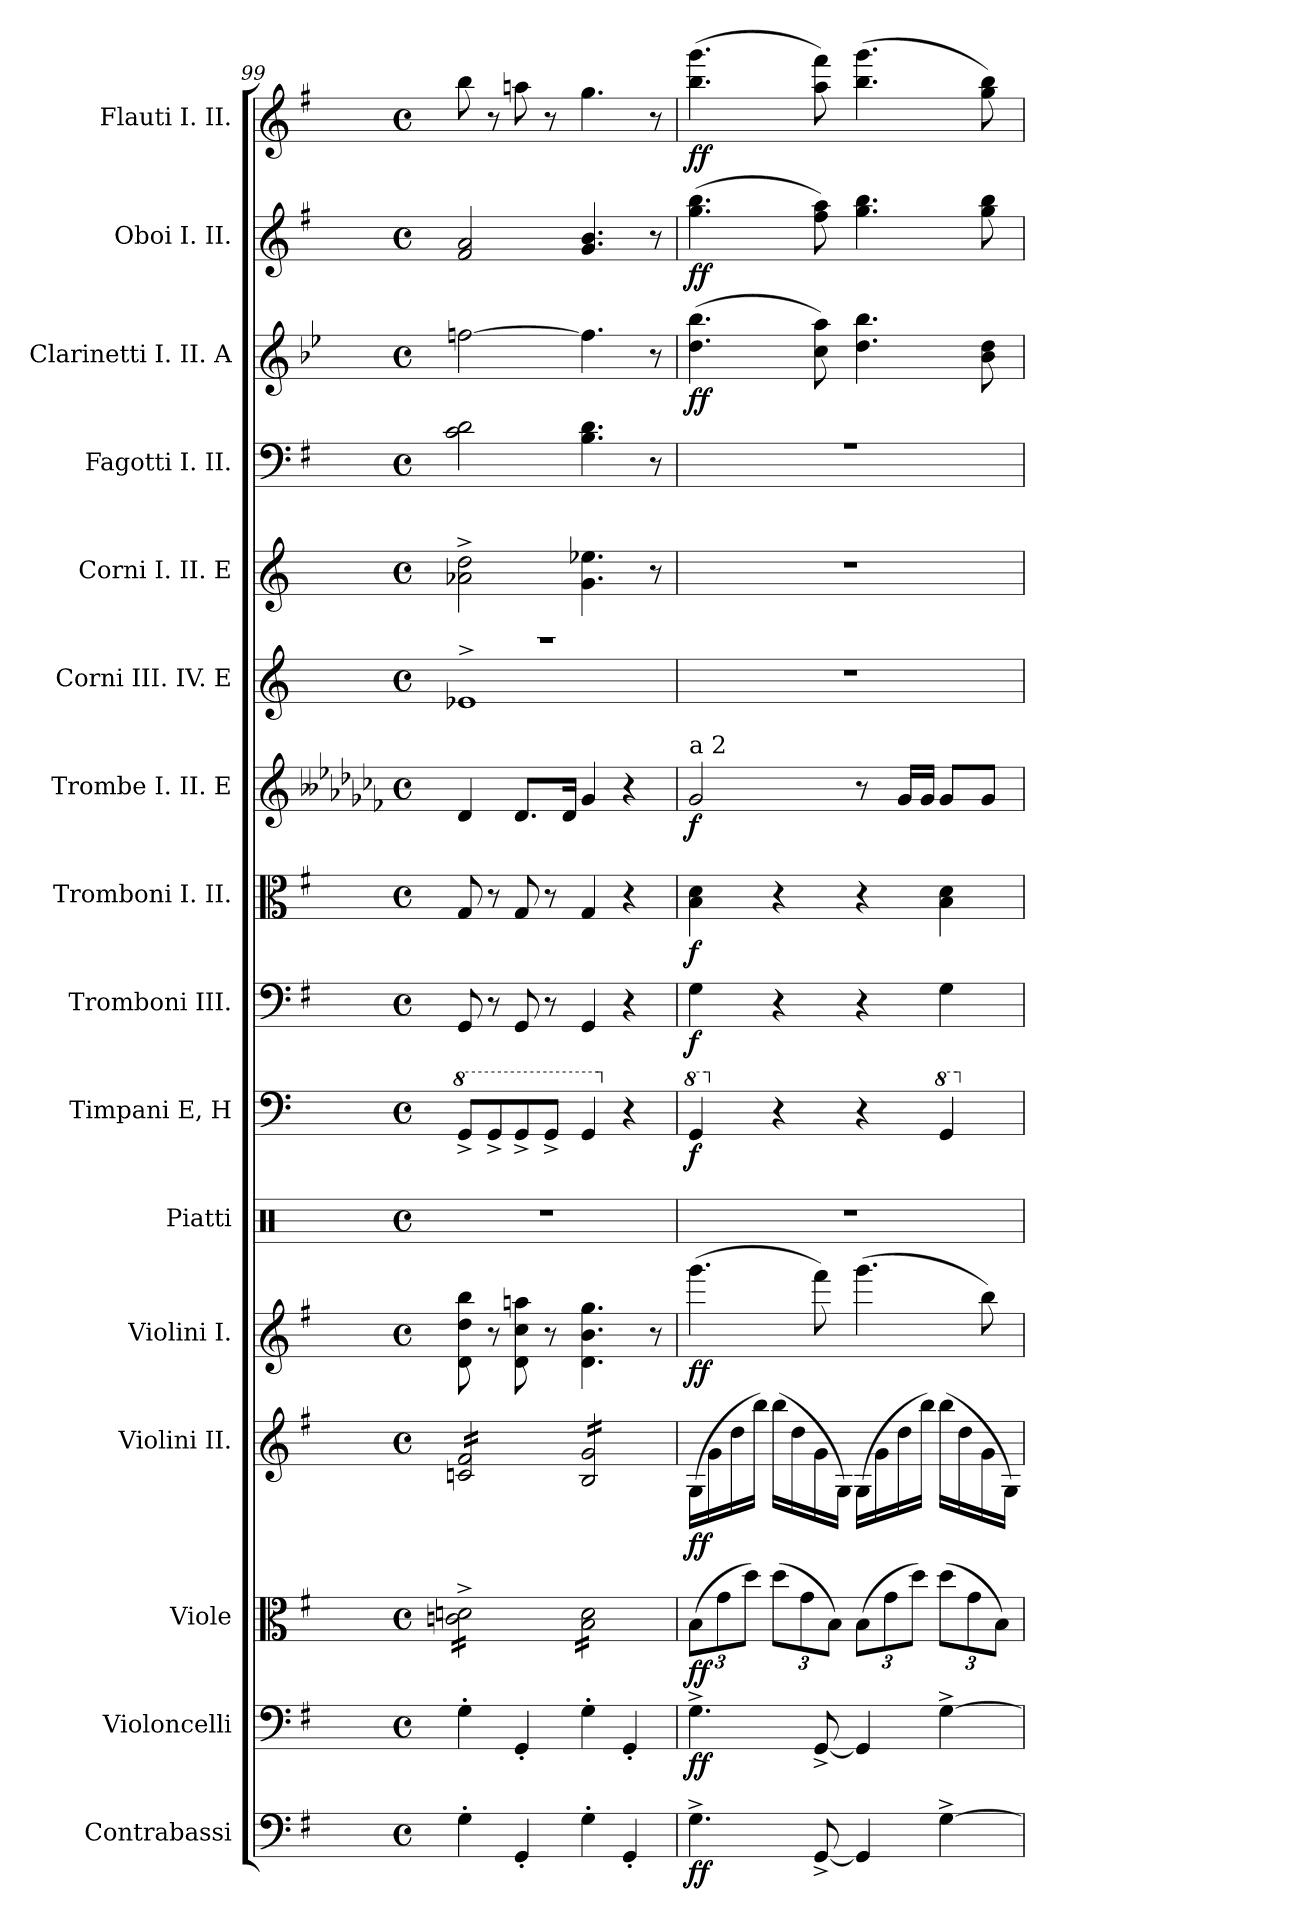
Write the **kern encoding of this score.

**kern	**dynam	**kern	**dynam	**kern	**dynam	**kern	**dynam	**kern	**dynam	**kern	**kern	**dynam	**kern	**dynam	**kern	**dynam	**kern	**dynam	**kern	**kern	**kern	**kern	**dynam	**kern	**dynam	**kern	**dynam
*part16	*part16	*part15	*part15	*part14	*part14	*part13	*part13	*part12	*part12	*part11	*part10	*part10	*part9	*part9	*part8	*part8	*part7	*part7	*part6	*part5	*part4	*part3	*part3	*part2	*part2	*part1	*part1
*staff16	*staff16	*staff15	*staff15	*staff14	*staff14	*staff13	*staff13	*staff12	*staff12	*staff11	*staff10	*staff10	*staff9	*staff9	*staff8	*staff8	*staff7	*staff7	*staff6	*staff5	*staff4	*staff3	*staff3	*staff2	*staff2	*staff1	*staff1
*I"Contrabassi	*	*I"Violoncelli	*	*I"Viole	*	*I"Violini II.	*	*I"Violini I.	*	*I"Piatti	*I"Timpani E, H	*	*I"Tromboni III.	*	*I"Tromboni I. II.	*	*I"Trombe I. II. E	*	*I"Corni III. IV. E	*I"Corni I. II. E	*I"Fagotti I. II.	*I"Clarinetti I. II. A	*	*I"Oboi I. II.	*	*I"Flauti I. II.	*
*I'Cb.	*	*I'Vcl.	*	*I'Vle	*	*I'Viol. II.	*	*I'Viol. I.	*	*I'Piatti	*I'Timp.	*	*I'Trbni. III.	*	*I'Trbni. I. II.	*	*I'Trbe. I. II.	*	*I'Cor. III. IV. E	*I'Cor. I. II. E	*I'Fag. I. II.	*I'Cl. I. II.	*	*I'Ob. I. II.	*	*I'Fl. I. II.	*
*clefF4	*	*clefF4	*	*clefC3	*	*clefG2	*	*clefG2	*	*clefX	*clefF4	*	*clefF4	*	*clefC3	*	*clefG2	*	*clefG2	*clefG2	*clefF4	*clefG2	*	*clefG2	*	*clefG2	*
*ITrd7c12	*	*	*	*	*	*	*	*	*	*	*	*	*	*	*	*	*ITrd-3c-4	*	*ITrd5c8	*ITrd5c8	*	*ITrd2c3	*	*	*	*	*
*k[f#]	*	*k[f#]	*	*k[f#]	*	*k[f#]	*	*k[f#]	*	*k[]	*k[]	*	*k[f#]	*	*k[f#]	*	*k[b--e-a-d-g-c-f-]	*	*k[f#c#g#d#]	*k[f#c#g#d#]	*k[f#]	*k[f#]	*	*k[f#]	*	*k[f#]	*
*M4/4	*	*M4/4	*	*M4/4	*	*M4/4	*	*M4/4	*	*M4/4	*M4/4	*	*M4/4	*	*M4/4	*	*M4/4	*	*M4/4	*M4/4	*M4/4	*M4/4	*	*M4/4	*	*M4/4	*
*met(c)	*	*met(c)	*	*met(c)	*	*met(c)	*	*met(c)	*	*met(c)	*met(c)	*	*met(c)	*	*met(c)	*	*met(c)	*	*met(c)	*met(c)	*met(c)	*met(c)	*	*met(c)	*	*met(c)	*
*	*	*	*	*	*	*	*	*	*	*	*8va	*	*	*	*	*	*	*	*	*	*	*	*	*	*	*	*
=99	=99	=99	=99	=99	=99	=99	=99	=99	=99	=99	=99	=99	=99	=99	=99	=99	=99	=99	=99	=99	=99	=99	=99	=99	=99	=99	=99
*	*	*	*	*	*	*	*	*	*	*	*	*	*	*	*	*	*	*	*^	*	*	*	*	*	*	*	*
!	!	!	!	!LO:TX:a:t=]	!	!	!	!	!	!	!	!	!	!	!	!	!	!	!	!	!	!	!	!	!	!	!	!
*	*	*	*	*tremolo	*	*	*	*	*	*	*	*	*	*	*	*	*	*	*	*	*	*	*	*	*	*	*	*
*	*	*	*	*	*	*tremolo	*	*	*	*	*	*	*	*	*	*	*	*	*	*	*	*	*	*	*	*	*	*
4GG'\	.	4G'\	.	16cn\^ 16dn\^LL	.	16cn/ 16f#/LL	.	8d\ 8dd\ 8bb\	.	1r	8G^/L	.	8GG/	.	8G/	.	4g-/	.	1Gn^	1rccc	2cn\^ 2f#\^	2c\ 2d\	[2ddn\	.	2f#/ 2a/	.	8bb\	.
.	.	.	.	16cn\^ 16dn\^	.	16cn/ 16f#/	.	.	.	.	.	.	.	.	.	.	.	.	.	.	.	.	.	.	.	.	.	.
.	.	.	.	16cn\^ 16dn\^	.	16cn/ 16f#/	.	8r	.	.	8G^/	.	8r	.	8r	.	.	.	.	.	.	.	.	.	.	.	8r	.
.	.	.	.	16cn\^ 16dn\^	.	16cn/ 16f#/	.	.	.	.	.	.	.	.	.	.	.	.	.	.	.	.	.	.	.	.	.	.
4GGG'/	.	4GG'/	.	16cn\^ 16dn\^	.	16cn/ 16f#/	.	8d\ 8cc\ 8aan\	.	.	8G^/	.	8GG/	.	8G/	.	8.g-/L	.	.	.	.	.	.	.	.	.	8aan\	.
.	.	.	.	16cn\^ 16dn\^	.	16cn/ 16f#/	.	.	.	.	.	.	.	.	.	.	.	.	.	.	.	.	.	.	.	.	.	.
.	.	.	.	16cn\^ 16dn\^	.	16cn/ 16f#/	.	8r	.	.	8G^/J	.	8r	.	8r	.	.	.	.	.	.	.	.	.	.	.	8r	.
.	.	.	.	16cn\^ 16dn\^JJ	.	16cn/ 16f#/JJ	.	.	.	.	.	.	.	.	.	.	16g-/Jk	.	.	.	.	.	.	.	.	.	.	.
4GG'\	.	4G'\	.	16B\ 16d\LL	.	16B/ 16g/LL	.	4.d\ 4.b\ 4.gg\	.	.	4G/	.	4GG/	.	4G/	.	4cc-/	.	.	.	4.B\ 4.gn\	4.B\ 4.d\	4.dd\]	.	4.g/ 4.b/	.	4.gg\	.
.	.	.	.	16B\ 16d\	.	16B/ 16g/	.	.	.	.	.	.	.	.	.	.	.	.	.	.	.	.	.	.	.	.	.	.
.	.	.	.	16B\ 16d\	.	16B/ 16g/	.	.	.	.	.	.	.	.	.	.	.	.	.	.	.	.	.	.	.	.	.	.
.	.	.	.	16B\ 16d\	.	16B/ 16g/	.	.	.	.	.	.	.	.	.	.	.	.	.	.	.	.	.	.	.	.	.	.
*	*	*	*	*	*	*	*	*	*	*	*X8va	*	*	*	*	*	*	*	*	*	*	*	*	*	*	*	*	*
4GGG'/	.	4GG'/	.	16B\ 16d\	.	16B/ 16g/	.	.	.	.	4r	.	4r	.	4r	.	4r	.	.	.	.	.	.	.	.	.	.	.
.	.	.	.	16B\ 16d\	.	16B/ 16g/	.	.	.	.	.	.	.	.	.	.	.	.	.	.	.	.	.	.	.	.	.	.
.	.	.	.	16B\ 16d\	.	16B/ 16g/	.	8r	.	.	.	.	.	.	.	.	.	.	.	.	8r	8r	8r	.	8r	.	8r	.
.	.	.	.	16B\ 16d\JJ	.	16B/ 16g/JJ	.	.	.	.	.	.	.	.	.	.	.	.	.	.	.	.	.	.	.	.	.	.
*	*	*	*	*	*	*Xtremolo	*	*	*	*	*	*	*	*	*	*	*	*	*	*	*	*	*	*	*	*	*	*
*	*	*	*	*Xtremolo	*	*	*	*	*	*	*	*	*	*	*	*	*	*	*	*	*	*	*	*	*	*	*	*
!!LO:PB:g=z
=100	=100	=100	=100	=100	=100	=100	=100	=100	=100	=100	=100	=100	=100	=100	=100	=100	=100	=100	=100	=100	=100	=100	=100	=100	=100	=100	=100	=100
*	*	*	*	*Xbrackettup	*	*	*	*	*	*	*	*	*	*	*	*	*	*	*	*	*	*	*	*	*	*	*	*
*	*	*	*	*	*	*	*	*	*	*	*8va	*	*	*	*	*	*	*	*	*	*	*	*	*	*	*	*	*
*	*	*	*	*	*	*	*	*	*	*	*	*	*	*	*	*	*	*	*	*	*^	*^	*	*	*	*	*	*
!	!	!	!	!	!	!	!	!	!	!	!	!	!	!	!	!	!LO:TX:a:t=a 2	!	!	!	!	!	!	!	!	!	!	!	!	!
!	!LO:DY:b	!	!LO:DY:b	!	!LO:DY:b	!	!LO:DY:b	!	!LO:DY:b	!	!	!LO:DY:b	!	!LO:DY:b	!	!LO:DY:b	!	!LO:DY:b	!	!	!	!	!	!	!	!LO:DY:b	!	!LO:DY:b	!	!LO:DY:b
4.GG^\	ff	4.G^\	ff	(12B\L	ff	(16G\LL	ff	(4.ggg\	ff	1r	4G/	f	4G\	f	4B\ 4d\	f	2cc-/	f	1r	4C#/yy	1r	4C#/yy	1r	4C/yy	(4.b\ 4.gg\	ff	(4.gg\ 4.bb\	ff	(4.bb\ 4.ggg\	ff
.	.	.	.	.	.	16g\	.	.	.	.	.	.	.	.	.	.	.	.	.	.	.	.	.	.	.	.	.	.	.	.
.	.	.	.	12g\	.	.	.	.	.	.	.	.	.	.	.	.	.	.	.	.	.	.	.	.	.	.	.	.	.	.
.	.	.	.	.	.	16dd\	.	.	.	.	.	.	.	.	.	.	.	.	.	.	.	.	.	.	.	.	.	.	.	.
.	.	.	.	12dd\J)	.	.	.	.	.	.	.	.	.	.	.	.	.	.	.	.	.	.	.	.	.	.	.	.	.	.
.	.	.	.	.	.	16bb\JJ)	.	.	.	.	.	.	.	.	.	.	.	.	.	.	.	.	.	.	.	.	.	.	.	.
*	*	*	*	*	*	*	*	*	*	*	*X8va	*	*	*	*	*	*	*	*	*	*	*	*	*	*	*	*	*	*	*
.	.	.	.	(12dd\L	.	(16bb\LL	.	.	.	.	4r	.	4r	.	4r	.	.	.	.	4ryy	.	4ryy	.	4ryy	.	.	.	.	.	.
.	.	.	.	.	.	16dd\	.	.	.	.	.	.	.	.	.	.	.	.	.	.	.	.	.	.	.	.	.	.	.	.
.	.	.	.	12g\	.	.	.	.	.	.	.	.	.	.	.	.	.	.	.	.	.	.	.	.	.	.	.	.	.	.
[8GGG^/	.	[8GG^/	.	.	.	16g\	.	8fff#\)	.	.	.	.	.	.	.	.	.	.	.	.	.	.	.	.	8a\ 8ff#\)	.	8ff#\ 8aa\)	.	8aa\ 8fff#\)	.
.	.	.	.	12B\J)	.	.	.	.	.	.	.	.	.	.	.	.	.	.	.	.	.	.	.	.	.	.	.	.	.	.
.	.	.	.	.	.	16G\JJ)	.	.	.	.	.	.	.	.	.	.	.	.	.	.	.	.	.	.	.	.	.	.	.	.
4GGG/]	.	4GG/]	.	(12B\L	.	(16G\LL	.	(4.ggg\	.	.	4r	.	4r	.	4r	.	8r	.	.	2ryy	.	2ryy	.	2ryy	4.b\ 4.gg\	.	4.gg\ 4.bb\	.	(4.bb\ 4.ggg\	.
.	.	.	.	.	.	16g\	.	.	.	.	.	.	.	.	.	.	.	.	.	.	.	.	.	.	.	.	.	.	.	.
.	.	.	.	12g\	.	.	.	.	.	.	.	.	.	.	.	.	.	.	.	.	.	.	.	.	.	.	.	.	.	.
.	.	.	.	.	.	16dd\	.	.	.	.	.	.	.	.	.	.	16cc-/LL	.	.	.	.	.	.	.	.	.	.	.	.	.
.	.	.	.	12dd\J)	.	.	.	.	.	.	.	.	.	.	.	.	.	.	.	.	.	.	.	.	.	.	.	.	.	.
.	.	.	.	.	.	16bb\JJ)	.	.	.	.	.	.	.	.	.	.	16cc-/JJ	.	.	.	.	.	.	.	.	.	.	.	.	.
*	*	*	*	*	*	*	*	*	*	*	*8va	*	*	*	*	*	*	*	*	*	*	*	*	*	*	*	*	*	*	*
[4GG^\	.	[4G^\	.	(12dd\L	.	(16bb\LL	.	.	.	.	4G/	.	4G\	.	4B\ 4d\	.	8cc-/L	.	.	.	.	.	.	.	.	.	.	.	.	.
.	.	.	.	.	.	16dd\	.	.	.	.	.	.	.	.	.	.	.	.	.	.	.	.	.	.	.	.	.	.	.	.
.	.	.	.	12g\	.	.	.	.	.	.	.	.	.	.	.	.	.	.	.	.	.	.	.	.	.	.	.	.	.	.
.	.	.	.	.	.	16g\	.	8bb\)	.	.	.	.	.	.	.	.	8cc-/J	.	.	.	.	.	.	.	8g\ 8b\	.	8gg\ 8bb\	.	8gg\ 8bb\)	.
.	.	.	.	12B\J)	.	.	.	.	.	.	.	.	.	.	.	.	.	.	.	.	.	.	.	.	.	.	.	.	.	.
.	.	.	.	.	.	16G\JJ)	.	.	.	.	.	.	.	.	.	.	.	.	.	.	.	.	.	.	.	.	.	.	.	.
*	*	*	*	*	*	*	*	*	*	*	*	*	*	*	*	*	*	*	*v	*v	*	*	*v	*v	*	*	*	*	*	*
*	*	*	*	*	*	*	*	*	*	*	*	*	*	*	*	*	*	*	*	*v	*v	*	*	*	*	*	*	*
*	*	*	*	*	*	*	*	*	*	*	*X8va	*	*	*	*	*	*	*	*	*	*	*	*	*	*	*	*
=	=	=	=	=	=	=	=	=	=	=	=	=	=	=	=	=	=	=	=	=	=	=	=	=	=	=	=
*-	*-	*-	*-	*-	*-	*-	*-	*-	*-	*-	*-	*-	*-	*-	*-	*-	*-	*-	*-	*-	*-	*-	*-	*-	*-	*-	*-
